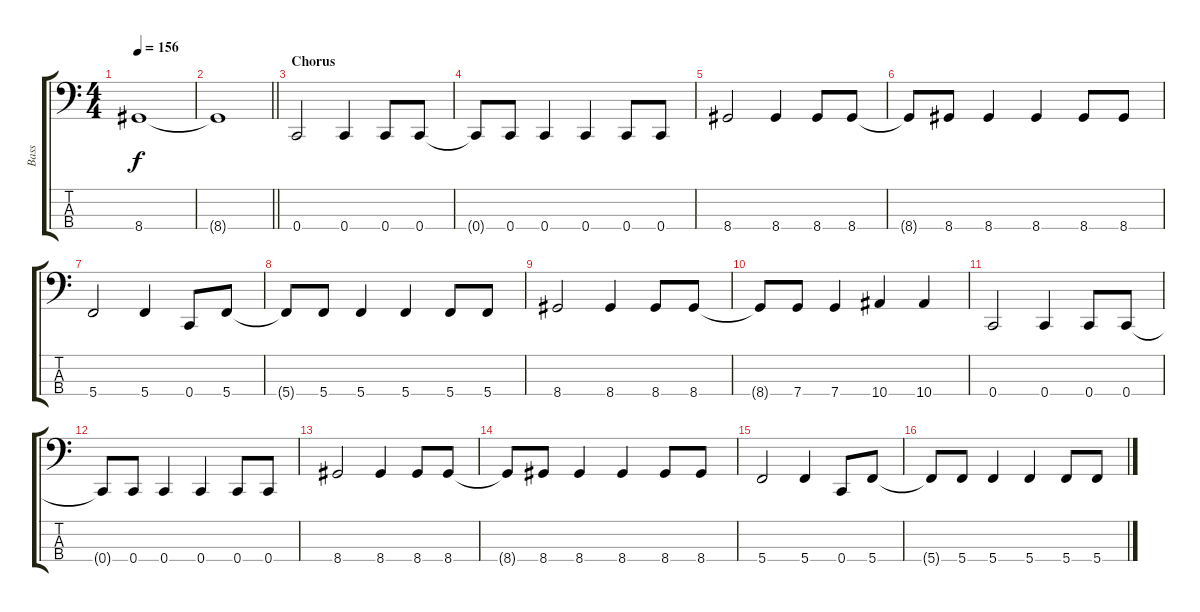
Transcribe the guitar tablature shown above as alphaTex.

\track ("Bass" "Bass") {instrument electricbassfinger}
\staff {score tabs}
\tuning (F2 C2 G1 C1) {hide}
\ts (4 4)
\tempo 156
\clef f4
\ks c
8.4.1{dy f} |
\barLineRight lightlight
8.4{t}.1 |
\section ("" "Chorus")
0.4.2 0.4.4 0.4.8 0.4.8 |
0.4{t}.8 0.4.8 0.4.4 0.4.4 0.4.8 0.4.8 |
8.4.2 8.4.4 8.4.8 8.4.8 |
8.4{t}.8 8.4.8 8.4.4 8.4.4 8.4.8 8.4.8 |
5.4.2 5.4.4 0.4.8 5.4.8 |
5.4{t}.8 5.4.8 5.4.4 5.4.4 5.4.8 5.4.8 |
8.4.2 8.4.4 8.4.8 8.4.8 |
8.4{t}.8 7.4.8 7.4.4 10.4.4 10.4.4 |
0.4.2 0.4.4 0.4.8 0.4.8 |
0.4{t}.8 0.4.8 0.4.4 0.4.4 0.4.8 0.4.8 |
8.4.2 8.4.4 8.4.8 8.4.8 |
8.4{t}.8 8.4.8 8.4.4 8.4.4 8.4.8 8.4.8 |
5.4.2 5.4.4 0.4.8 5.4.8 |
5.4{t}.8 5.4.8 5.4.4 5.4.4 5.4.8 5.4.8
